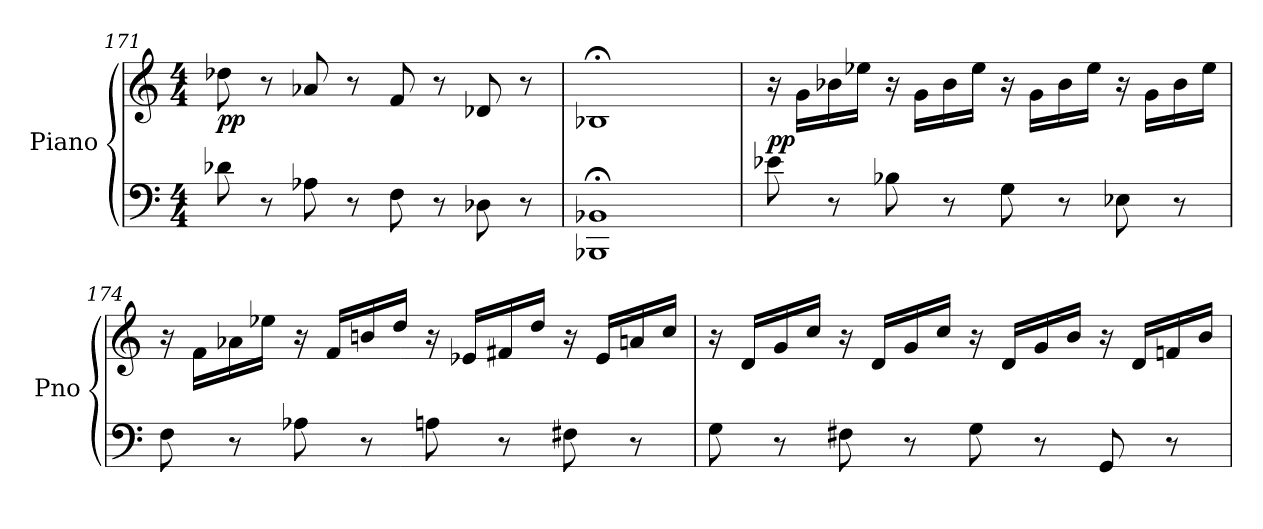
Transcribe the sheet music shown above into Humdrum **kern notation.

**kern	**kern	**dynam
*part1	*part1	*part1
*staff2	*staff1	*staff1/2
*I"Piano	*	*
*I'Pno	*	*
*clefF4	*clefG2	*
*k[]	*k[]	*
*M4/4	*M4/4	*
=171	=171	=171
!	!	!LO:DY:b
8d-X\	8dd-X\	pp
8r	8r	.
8A-X\	8a-X/	.
8r	8r	.
8F\	8f/	.
8r	8r	.
8D-X\	8d-X/	.
8r	8r	.
=172	=172	=172
1BBB-X;< 1BB-X;<	1B-X;<	.
!!LO:LB:g=z
=173	=173	=173
!	!	!LO:DY:b
8e-X\	16r	pp
.	16g\LL	.
8r	16b-X\	.
.	16ee-X\JJ	.
8B-X\	16r	.
.	16g\LL	.
8r	16b-\	.
.	16ee-\JJ	.
8G\	16r	.
.	16g\LL	.
8r	16b-\	.
.	16ee-\JJ	.
8E-X\	16r	.
.	16g\LL	.
8r	16b-\	.
.	16ee-\JJ	.
=174	=174	=174
8F\	16r	.
.	16f\LL	.
8r	16a-X\	.
.	16ee-X\JJ	.
8A-X\	16r	.
.	16f/LL	.
8r	16bn/	.
.	16dd/JJ	.
8An\	16r	.
.	16e-X/LL	.
8r	16f#X/	.
.	16dd/JJ	.
8F#X\	16r	.
.	16e-/LL	.
8r	16an/	.
.	16cc/JJ	.
!!LO:LB:g=z
=175	=175	=175
8G\	16r	.
.	16d/LL	.
8r	16g/	.
.	16cc/JJ	.
8F#X\	16r	.
.	16d/LL	.
8r	16g/	.
.	16cc/JJ	.
8G\	16r	.
.	16d/LL	.
8r	16g/	.
.	16b/JJ	.
8GG/	16r	.
.	16d/LL	.
8r	16fn/	.
.	16b/JJ	.
=	=	=
*-	*-	*-
